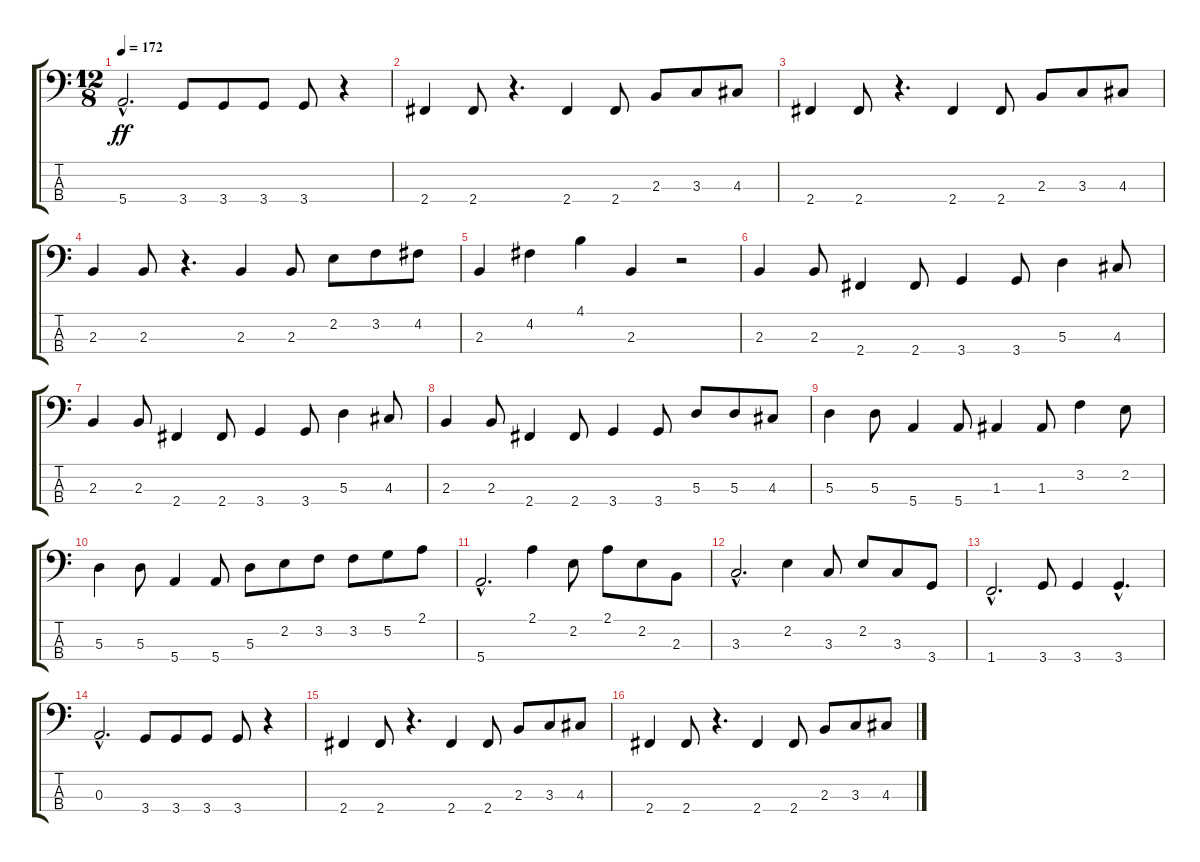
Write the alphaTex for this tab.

\track "" {instrument electricbasspick}
\staff {score tabs}
\tuning (G2 D2 A1 E1) {hide}
\ts (12 8)
\tempo 172
\clef f4
\ks c
5.4{hac}.2{d dy ff} 3.4.8 3.4.8 3.4.8 3.4.8 r.4 |
2.4.4 2.4.8 r.4{d} 2.4.4 2.4.8 2.3.8 3.3.8 4.3.8 |
2.4.4 2.4.8 r.4{d} 2.4.4 2.4.8 2.3.8 3.3.8 4.3.8 |
2.3.4 2.3.8 r.4{d} 2.3.4 2.3.8 2.2.8 3.2.8 4.2.8 |
2.3.4 4.2.4 4.1.4 2.3.4 r.2 |
2.3.4 2.3.8 2.4.4 2.4.8 3.4.4 3.4.8 5.3.4 4.3.8 |
2.3.4 2.3.8 2.4.4 2.4.8 3.4.4 3.4.8 5.3.4 4.3.8 |
2.3.4 2.3.8 2.4.4 2.4.8 3.4.4 3.4.8 5.3.8 5.3.8 4.3.8 |
5.3.4 5.3.8 5.4.4 5.4.8 1.3.4 1.3.8 3.2.4 2.2.8 |
5.3.4 5.3.8 5.4.4 5.4.8 5.3.8 2.2.8 3.2.8 3.2.8 5.2.8 2.1.8 |
5.4{hac}.2{d} 2.1.4 2.2.8 2.1.8 2.2.8 2.3.8 |
3.3{hac}.2{d} 2.2.4 3.3.8 2.2.8 3.3.8 3.4.8 |
1.4{hac}.2{d} 3.4.8 3.4.4 3.4{hac}.4{d} |
0.3{hac}.2{d} 3.4.8 3.4.8 3.4.8 3.4.8 r.4 |
2.4.4 2.4.8 r.4{d} 2.4.4 2.4.8 2.3.8 3.3.8 4.3.8 |
2.4.4 2.4.8 r.4{d} 2.4.4 2.4.8 2.3.8 3.3.8 4.3.8
